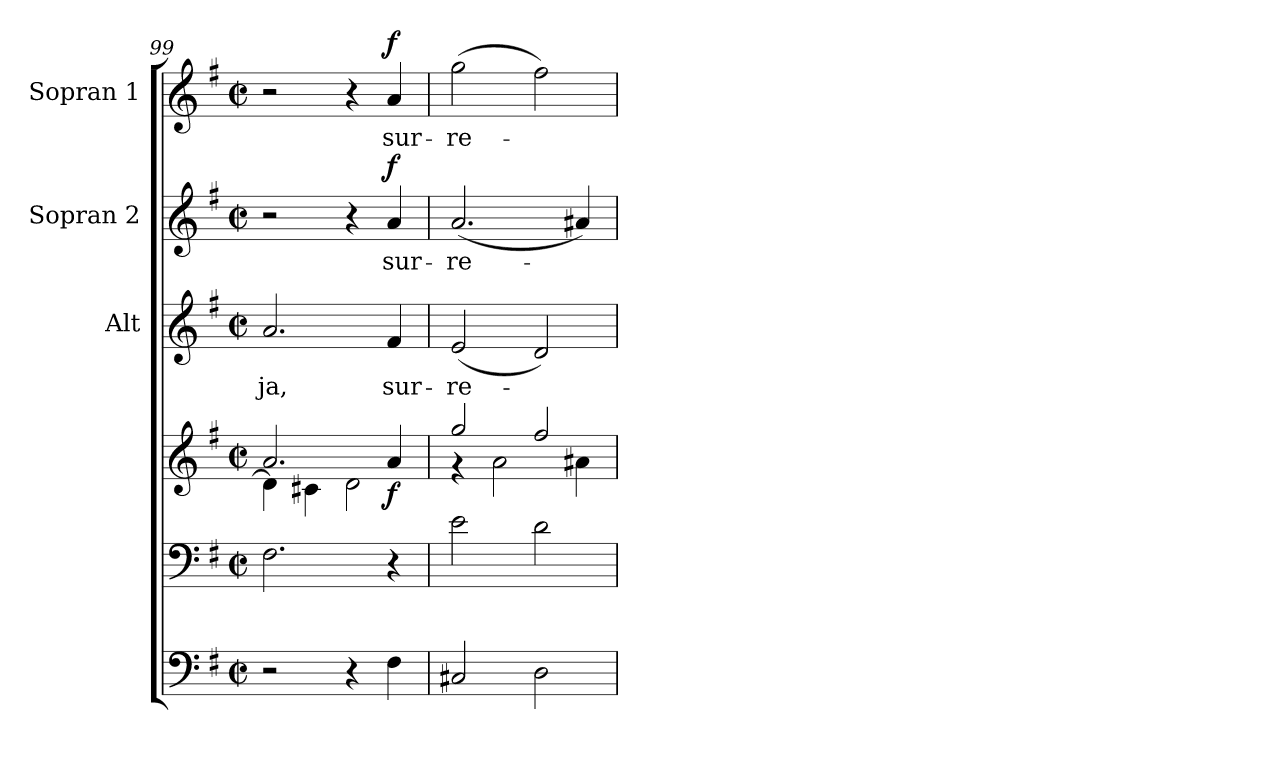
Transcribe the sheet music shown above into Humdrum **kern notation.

**kern	**kern	**kern	**dynam	**kern	**text	**kern	**text	**dynam	**kern	**text	**dynam
*part5	*part4	*part4	*part4	*part3	*part3	*part2	*part2	*part2	*part1	*part1	*part1
*staff6	*staff5	*staff4	*staff4/5	*staff3	*staff3	*staff2	*staff2	*staff2	*staff1	*staff1	*staff1
*	*	*	*	*I"Alt	*	*I"Sopran 2	*	*	*I"Sopran 1	*	*
*	*	*	*	*I'A.	*	*I'S. 2	*	*	*I'S. 1	*	*
*clefF4	*clefF4	*clefG2	*	*clefG2	*	*clefG2	*	*	*clefG2	*	*
*k[f#]	*k[f#]	*k[f#]	*	*k[f#]	*	*k[f#]	*	*	*k[f#]	*	*
*G:	*G:	*G:	*	*G:	*	*G:	*	*	*G:	*	*
*M2/2	*M2/2	*M2/2	*	*M2/2	*	*M2/2	*	*	*M2/2	*	*
*met(c|)	*met(c|)	*met(c|)	*	*met(c|)	*	*met(c|)	*	*	*met(c|)	*	*
=99	=99	=99	=99	=99	=99	=99	=99	=99	=99	=99	=99
*	*	*^	*	*	*	*	*	*	*	*	*
!	!	!	!	!	!	!LO:LY:b	!	!	!	!	!	!
2r	2.F#\	2.a/	4d\]	.	2.a/	-ja,	2r	.	.	2r	.	.
.	.	.	4c#X\	.	.	.	.	.	.	.	.	.
4r	.	.	2d\	.	.	.	4r	.	.	4r	.	.
!	!	!	!	!LO:DY:b	!	!LO:LY:b	!	!LO:LY:b	!LO:DY:a	!	!LO:LY:b	!LO:DY:a
4F#\	4r	4a/	.	f	4f#/	sur-	4a/	sur-	f	4a/	sur-	f
!!LO:PB:g=z
=100	=100	=100	=100	=100	=100	=100	=100	=100	=100	=100	=100	=100
!	!	!	!	!	!	!LO:LY:b	!	!LO:LY:b	!	!	!LO:LY:b	!
2C#X/	2e\	2gg/	4rg	.	(<2e/	-re-	(<2.a/	-re-	.	(>2gg\	-re-	.
.	.	.	2a\	.	.	.	.	.	.	.	.	.
2D\	2d\	2ff#/	.	.	2d/)	.	.	.	.	2ff#\)	.	.
.	.	.	4a#X\	.	.	.	4a#X/)	.	.	.	.	.
*	*	*v	*v	*	*	*	*	*	*	*	*	*
=	=	=	=	=	=	=	=	=	=	=	=
*-	*-	*-	*-	*-	*-	*-	*-	*-	*-	*-	*-
